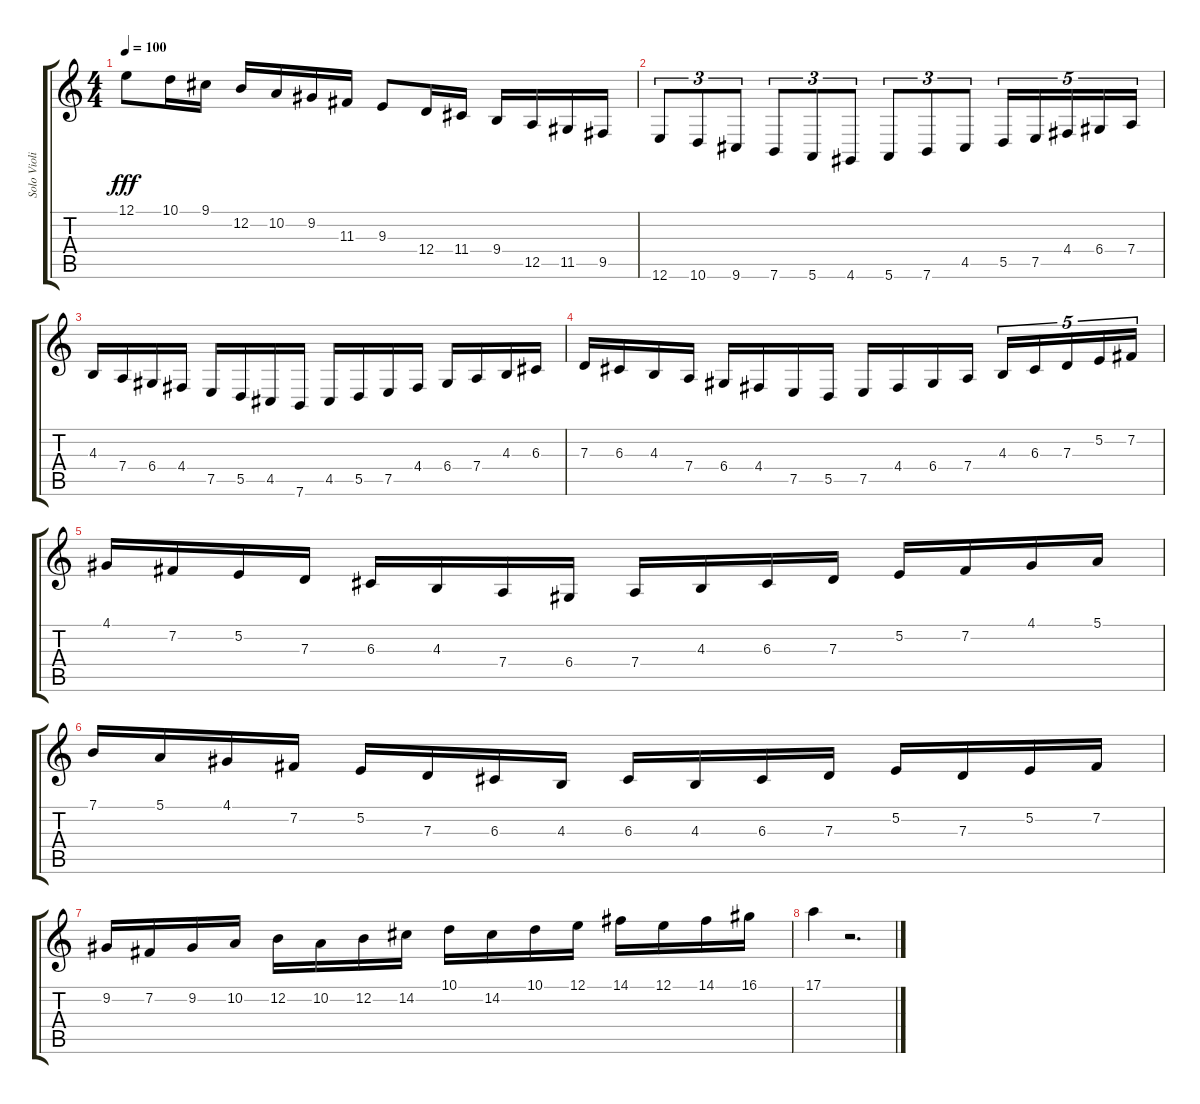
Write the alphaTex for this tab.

\track ("Solo Violin" "Solo Violi") {instrument violin}
\staff {score tabs}
\tuning (E4 B3 G3 D3 A2 E2) {hide}
\ts (4 4)
\tempo 100
\clef g2
\ks c
12.1.8{dy fff} 10.1.16 9.1.16 12.2.16 10.2.16 9.2.16 11.3.16 9.3.8 12.4.16 11.4.16 9.4.16 12.5.16 11.5.16 9.5.16 |
12.6.8{tu (3 2)} 10.6.8{tu (3 2)} 9.6.8{tu (3 2)} 7.6.8{tu (3 2)} 5.6.8{tu (3 2)} 4.6.8{tu (3 2)} 5.6.8{tu (3 2)} 7.6.8{tu (3 2)} 4.5.8{tu (3 2)} 5.5.16{tu (5 4)} 7.5.16{tu (5 4)} 4.4.16{tu (5 4)} 6.4.16{tu (5 4)} 7.4.16{tu (5 4)} |
4.3.16 7.4.16 6.4.16 4.4.16 7.5.16 5.5.16 4.5.16 7.6.16 4.5.16 5.5.16 7.5.16 4.4.16 6.4.16 7.4.16 4.3.16 6.3.16 |
7.3.16 6.3.16 4.3.16 7.4.16 6.4.16 4.4.16 7.5.16 5.5.16 7.5.16 4.4.16 6.4.16 7.4.16 4.3.16{tu (5 4)} 6.3.16{tu (5 4)} 7.3.16{tu (5 4)} 5.2.16{tu (5 4)} 7.2.16{tu (5 4)} |
4.1.16 7.2.16 5.2.16 7.3.16 6.3.16 4.3.16 7.4.16 6.4.16 7.4.16 4.3.16 6.3.16 7.3.16 5.2.16 7.2.16 4.1.16 5.1.16 |
7.1.16 5.1.16 4.1.16 7.2.16 5.2.16 7.3.16 6.3.16 4.3.16 6.3.16 4.3.16 6.3.16 7.3.16 5.2.16 7.3.16 5.2.16 7.2.16 |
9.2.16 7.2.16 9.2.16 10.2.16 12.2.16 10.2.16 12.2.16 14.2.16 10.1.16 14.2.16 10.1.16 12.1.16 14.1.16 12.1.16 14.1.16 16.1.16 |
17.1.4 r.2{d}
